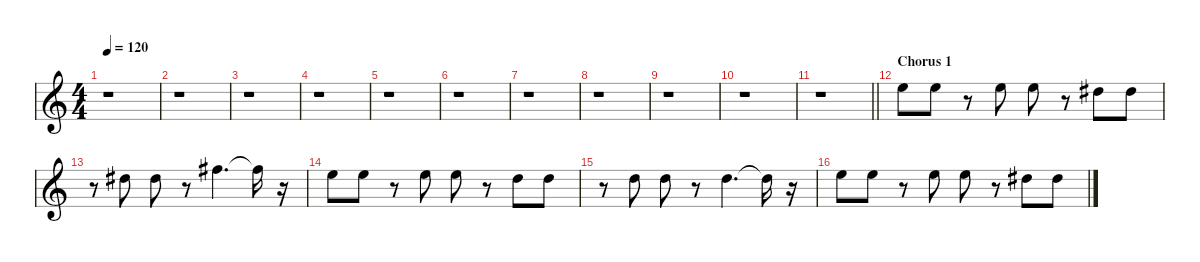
\defaultSystemsLayout 4
\hideDynamics
\bracketExtendMode nobrackets
\singleTrackTrackNamePolicy hidden
\multiTrackTrackNamePolicy hidden
\firstSystemTrackNameMode fullname
\firstSystemTrackNameOrientation horizontal
\otherSystemsTrackNameOrientation horizontal
\track ("Synth 3 (Strings)" "vln.") {instrument stringensemble1}
\staff {score}
\tuning (E4 B3 G3 D3 A2 E2)
\ts (4 4)
\tempo 120
\clef g2
\ks c
r.1{dy f beam Down} |
r.1{beam Down} |
r.1{beam Down} |
r.1{beam Down} |
r.1{beam Down} |
r.1{beam Down} |
r.1{beam Down} |
r.1{beam Down} |
r.1{beam Down} |
r.1{beam Down} |
\barLineRight lightlight
r.1{beam Down} |
\section ("" "Chorus 1")
12.1.8{dy mf beam Down} 12.1.8{beam Down} r.8{beam Down} 12.1.8{beam Down} 12.1.8{beam Down} r.8{beam Down} 11.1{acc #}.8{beam Down} 11.1{acc #}.8{beam Down} |
r.8{beam Down} 11.1{acc #}.8{beam Down} 11.1{acc #}.8{beam Down} r.8{beam Down} 14.1{acc #}.4{d beam Down} 14.1{t acc #}.16{dy f beam Down} r.16{beam Down} |
12.1.8{dy mf beam Down} 12.1.8{beam Down} r.8{beam Down} 12.1.8{beam Down} 12.1.8{beam Down} r.8{beam Down} 10.1.8{beam Down} 10.1.8{beam Down} |
r.8{beam Down} 10.1.8{beam Down} 10.1.8{beam Down} r.8{beam Down} 10.1.4{d beam Down} 10.1{t}.16{dy f beam Down} r.16{beam Down} |
12.1.8{dy mf beam Down} 12.1.8{beam Down} r.8{beam Down} 12.1.8{beam Down} 12.1.8{beam Down} r.8{beam Down} 11.1{acc #}.8{beam Down} 11.1{acc #}.8{beam Down}
